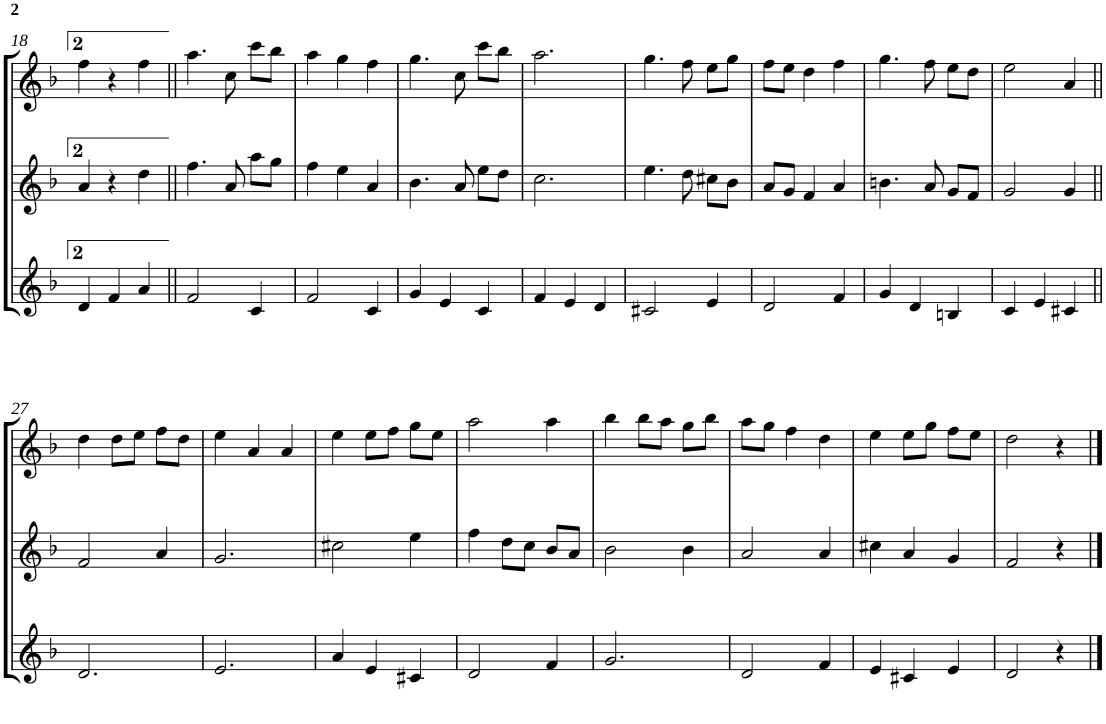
**kern	**kern	**kern
*part3	*part2	*part1
*staff3	*staff2	*staff1
*I"Gralla 3	*I"Gralla 2	*I"Gralla 1
!!LO:PB:g=z
*clefG2	*clefG2	*clefG2
*k[b-]	*k[b-]	*k[b-]
*F:	*F:	*F:
*M3/4	*M3/4	*M3/4
=18	=18	=18
4d/	4a/	4ff\
4f/	4r	4r
4a/	4dd\	4ff\
=19||	=19||	=19||
2f/	4.ff\	4.aa\
.	8a/	8cc\
4c/	8aa\L	8ccc\L
.	8gg\J	8bb-\J
=20	=20	=20
2f/	4ff\	4aa\
.	4ee\	4gg\
4c/	4a/	4ff\
=21	=21	=21
4g/	4.b-\	4.gg\
4e/	.	.
.	8a/	8cc\
4c/	8ee\L	8ccc\L
.	8dd\J	8bb-\J
=22	=22	=22
4f/	2.cc\	2.aa\
4e/	.	.
4d/	.	.
=23	=23	=23
2c#X/	4.ee\	4.gg\
.	8dd\	8ff\
4e/	8cc#X\L	8ee\L
.	8b-\J	8gg\J
=24	=24	=24
2d/	8a/L	8ff\L
.	8g/J	8ee\J
.	4f/	4dd\
4f/	4a/	4ff\
=25	=25	=25
4g/	4.bn\	4.gg\
4d/	.	.
.	8a/	8ff\
4Bn/	8g/L	8ee\L
.	8f/J	8dd\J
=26	=26	=26
4c/	2g/	2ee\
4e/	.	.
4c#X/	4g/	4a/
!!LO:LB:g=z
=27||	=27||	=27||
2.d/	2f/	4dd\
.	.	8dd\L
.	.	8ee\J
.	4a/	8ff\L
.	.	8dd\J
=28	=28	=28
2.e/	2.g/	4ee\
.	.	4a/
.	.	4a/
=29	=29	=29
4a/	2cc#X\	4ee\
4e/	.	8ee\L
.	.	8ff\J
4c#X/	4ee\	8gg\L
.	.	8ee\J
=30	=30	=30
2d/	4ff\	2aa\
.	8dd\L	.
.	8cc\J	.
4f/	8b-/L	4aa\
.	8a/J	.
=31	=31	=31
2.g/	2b-\	4bb-\
.	.	8bb-\L
.	.	8aa\J
.	4b-\	8gg\L
.	.	8bb-\J
=32	=32	=32
2d/	2a/	8aa\L
.	.	8gg\J
.	.	4ff\
4f/	4a/	4dd\
=33	=33	=33
4e/	4cc#X\	4ee\
4c#X/	4a/	8ee\L
.	.	8gg\J
4e/	4g/	8ff\L
.	.	8ee\J
=34	=34	=34
2d/	2f/	2dd\
4r	4r	4r
==	==	==
*-	*-	*-
